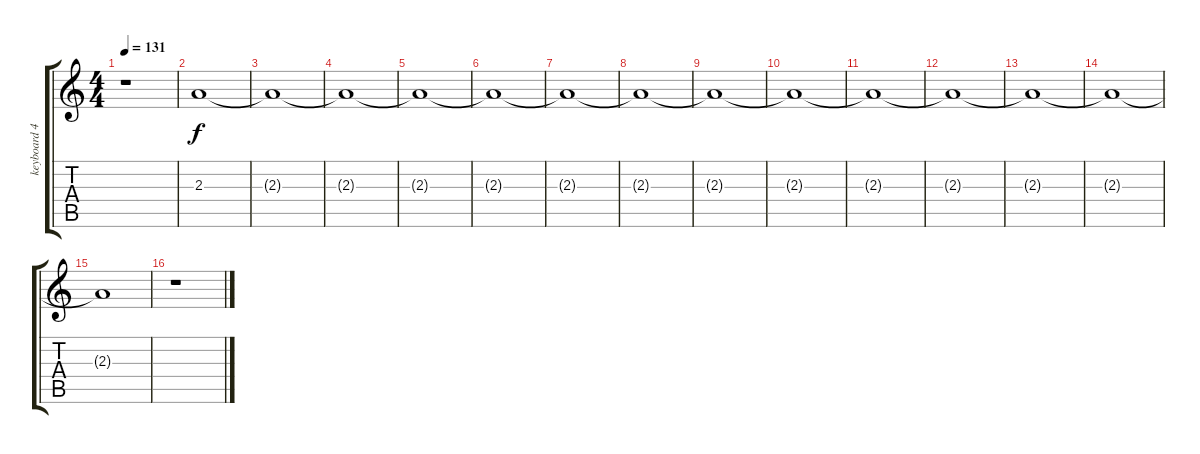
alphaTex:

\track ("keyboard 4" "keyboard 4") {instrument synthbass2}
\staff {score tabs}
\tuning (E4 B3 G3 D3 A2 E2) {hide}
\ts (4 4)
\tempo 131
\clef g2
\ks c
r.1{dy f instrument synthbass2} |
2.3.1 |
2.3{t}.1 |
2.3{t}.1 |
2.3{t}.1 |
2.3{t}.1 |
2.3{t}.1 |
2.3{t}.1 |
2.3{t}.1 |
2.3{t}.1 |
2.3{t}.1 |
2.3{t}.1 |
2.3{t}.1 |
2.3{t}.1 |
2.3{t}.1 |
r.1
